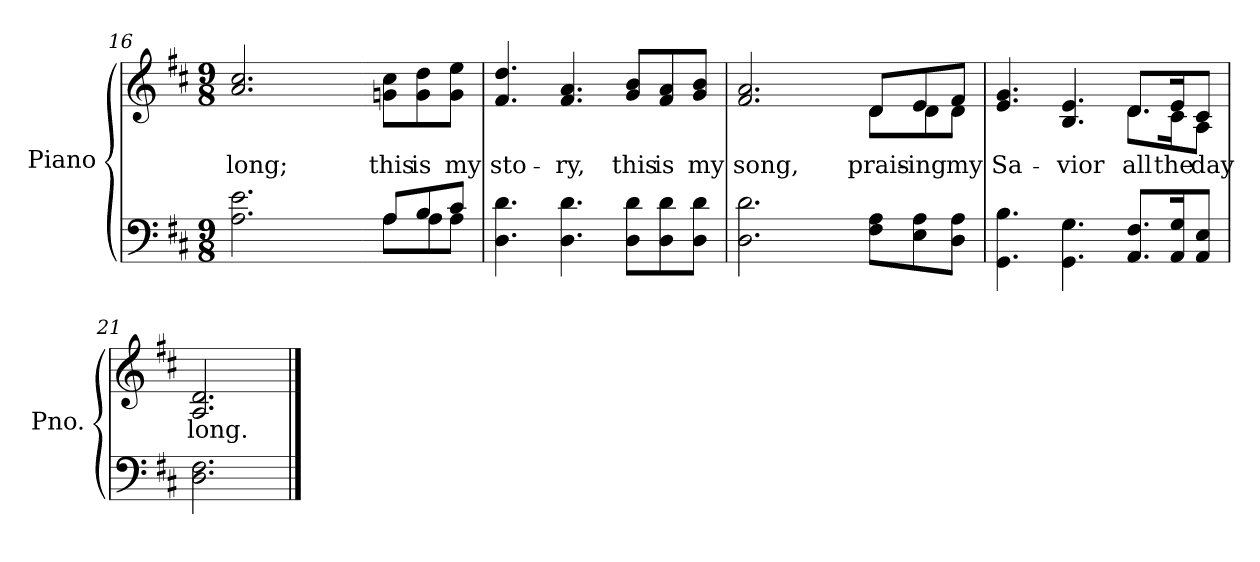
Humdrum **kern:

**kern	**kern	**text
*part2	*part1	*part1
*staff2	*staff1	*staff1
*I"Piano	*I"Piano	*
*I'Pno.	*I'Pno.	*
*clefF4	*clefG2	*
*k[f#c#]	*k[f#c#]	*
*D:	*D:	*
*M9/8	*M9/8	*
=16	=16	=16
*^	*	*
!	!	!	!LO:LY:b:color=#000000
2.Ai\ 2.ei	4.ryy	2.ai/ 2.cc#i	long;
.	4.ryy	.	.
=17-	=17-	=17-	=17-
!	!	!	!LO:LY:b:color=#000000
8Ai/L	8Ai\L	8gni\ 8cc#i\L	this
!	!	!	!LO:LY:b:color=#000000
8Bi/	8Ai\	8gi\ 8ddi\	is
!	!	!	!LO:LY:b:color=#000000
8c#i/J	8Ai\J	8gi\ 8eei\J	my
*v	*v	*	*
!!LO:LB:g=z
=18	=18	=18
*^	*	*
!	!	!	!LO:LY:b:color=#000000
*v	*v	*	*
4.Di\ 4.di	4.f#i/ 4.ddi	sto-
!	!	!LO:LY:b:color=#000000
4.Di\ 4.di	4.f#i/ 4.ai	-ry,
!	!	!LO:LY:b:color=#000000
8Di\ 8di\L	8gi/ 8bi/L	this
!	!	!LO:LY:b:color=#000000
8Di\ 8di\	8f#i/ 8ai/	is
!	!	!LO:LY:b:color=#000000
8Di\ 8di\J	8gi/ 8bi/J	my
=19	=19	=19
!	!	!LO:LY:b:color=#000000
*	*^	*
2.Di\ 2.di	2.f#i/ 2.ai	4.ryy	song,
.	.	4.ryy	.
!	!	!	!LO:LY:b:color=#000000
8F#i\ 8Ai\L	8di/L	8di\L	prais-
!	!	!	!LO:LY:b:color=#000000
8Ei\ 8Ai\	8ei/	8di\	-ing
!	!	!	!LO:LY:b:color=#000000
8Di\ 8Ai\J	8f#i/J	8di\J	my
=20	=20	=20	=20
!	!	!	!LO:LY:b:color=#000000
4.GGi\ 4.Bi	4.ei/ 4.gi	4.ryy	Sa-
!	!	!	!LO:LY:b:color=#000000
4.GGi\ 4.Gi	4.Bi/ 4.ei	4.ryy	-vior
!	!	!	!LO:LY:b:color=#000000
8.AAi/ 8.F#i/L	8.di/L	8.di\L	all
!	!	!	!LO:LY:b:color=#000000
16AAi/ 16Gi/K	16ei/K	16c#i\K	the
!	!	!	!LO:LY:b:color=#000000
8AAi/ 8Ei/J	8c#i/J	8Ai\J	day
*	*v	*v	*
=21	=21	=21
*	*^	*
!	!	!	!LO:LY:b:color=#000000
*	*v	*v	*
2.Di\ 2.F#i	2.Ai/ 2.di	long.
==	==	==
*-	*-	*-
